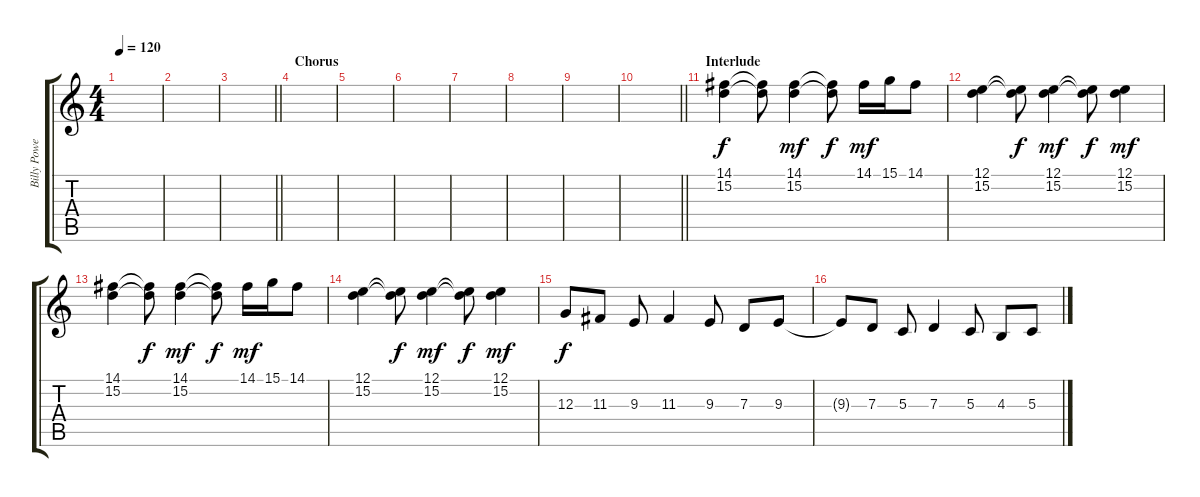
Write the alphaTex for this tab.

\track ("Billy Powell (Piano)" "Billy Powe") {instrument acousticgrandpiano}
\staff {score tabs}
\tuning (E4 B3 G3 D3 A2 E2) {hide}
\ts (4 4)
\tempo 120
\clef g2
\ks c
|
|
\barLineRight lightlight
|
\section ("" "Chorus")
|
|
|
|
|
|
\barLineRight lightlight
|
\section ("" "Interlude")
(14.1 15.2).4 (14.1{t} 15.2{t}).8{dy f} (14.1 15.2).4{dy mf} (14.1{t} 15.2{t}).8{dy f} 14.1.16{dy mf} 15.1.16 14.1.8 |
(12.1 15.2).4 (12.1{t} 15.2{t}).8{dy f} (12.1 15.2).4{dy mf} (12.1{t} 15.2{t}).8{dy f} (12.1 15.2).4{dy mf} |
(14.1 15.2).4 (14.1{t} 15.2{t}).8{dy f} (14.1 15.2).4{dy mf} (14.1{t} 15.2{t}).8{dy f} 14.1.16{dy mf} 15.1.16 14.1.8 |
(12.1 15.2).4 (12.1{t} 15.2{t}).8{dy f} (12.1 15.2).4{dy mf} (12.1{t} 15.2{t}).8{dy f} (12.1 15.2).4{dy mf} |
12.3.8{dy f} 11.3.8 9.3.8 11.3.4 9.3.8 7.3.8 9.3.8 |
9.3{t}.8 7.3.8 5.3.8 7.3.4 5.3.8 4.3.8 5.3.8
